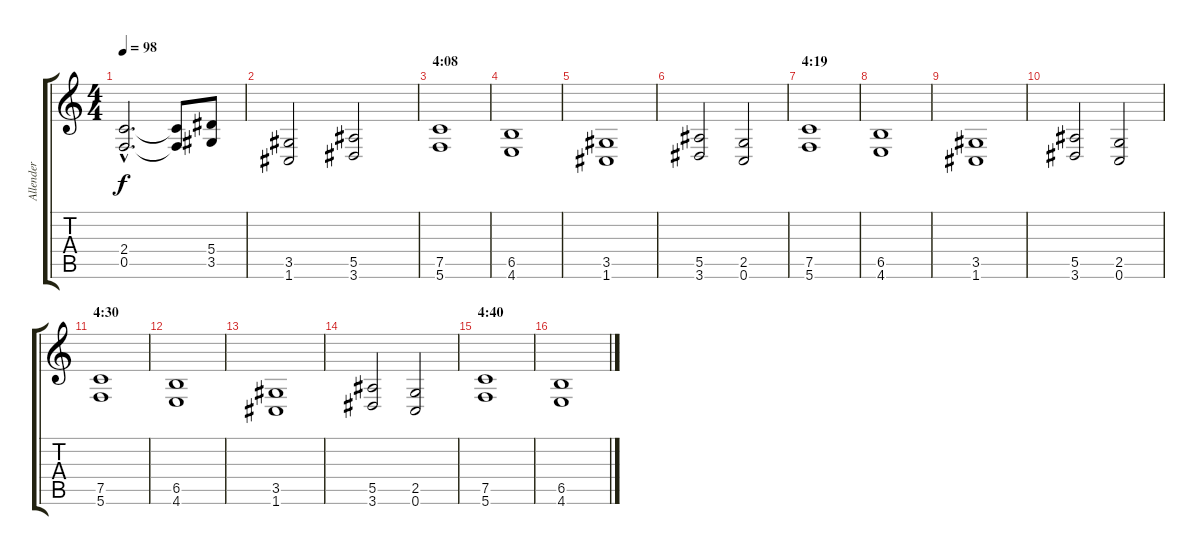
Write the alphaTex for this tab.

\track ("Allender" "Allender") {instrument distortionguitar}
\staff {score tabs}
\tuning (C4 G3 Eb3 Bb2 F2 C2) {hide}
\ts (4 4)
\tempo 98
\clef g2
\ks c
(2.4{hac} 0.5{hac}).2{d dy f} (2.4{t} 0.5{t}).8 (5.4 3.5).8 |
(3.5 1.6).2 (5.5 3.6).2 |
\section ("" "4:08")
(7.5 5.6).1 |
(6.5 4.6).1 |
(3.5 1.6).1 |
(5.5 3.6).2 (2.5 0.6).2 |
\section ("" "4:19")
(7.5 5.6).1 |
(6.5 4.6).1 |
(3.5 1.6).1 |
(5.5 3.6).2 (2.5 0.6).2 |
\section ("" "4:30")
(7.5 5.6).1 |
(6.5 4.6).1 |
(3.5 1.6).1 |
(5.5 3.6).2 (2.5 0.6).2 |
\section ("" "4:40")
(7.5 5.6).1 |
(6.5 4.6).1
